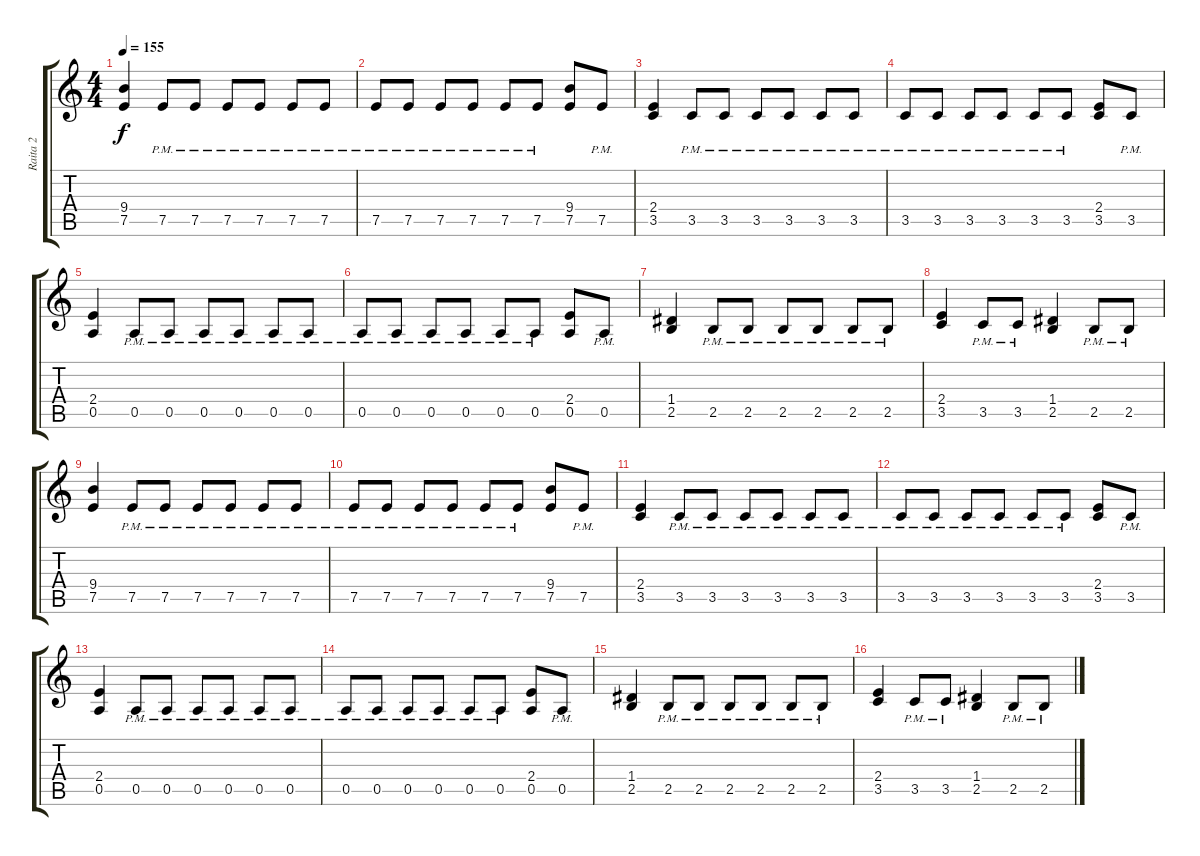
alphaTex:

\track ("Raita 2" "Raita 2") {instrument overdrivenguitar}
\staff {score tabs}
\tuning (E4 B3 G3 D3 A2 E2) {hide}
\ts (4 4)
\tempo 155
\clef g2
\ks c
(9.4 7.5).4{dy f} 7.5{pm}.8 7.5{pm}.8 7.5{pm}.8 7.5{pm}.8 7.5{pm}.8 7.5{pm}.8 |
7.5{pm}.8 7.5{pm}.8 7.5{pm}.8 7.5{pm}.8 7.5{pm}.8 7.5{pm}.8 (9.4 7.5).8 7.5{pm}.8 |
(2.4 3.5).4 3.5{pm}.8 3.5{pm}.8 3.5{pm}.8 3.5{pm}.8 3.5{pm}.8 3.5{pm}.8 |
3.5{pm}.8 3.5{pm}.8 3.5{pm}.8 3.5{pm}.8 3.5{pm}.8 3.5{pm}.8 (2.4 3.5).8 3.5{pm}.8 |
(2.4 0.5).4 0.5{pm}.8 0.5{pm}.8 0.5{pm}.8 0.5{pm}.8 0.5{pm}.8 0.5{pm}.8 |
0.5{pm}.8 0.5{pm}.8 0.5{pm}.8 0.5{pm}.8 0.5{pm}.8 0.5{pm}.8 (2.4 0.5).8 0.5{pm}.8 |
(1.4 2.5).4 2.5{pm}.8 2.5{pm}.8 2.5{pm}.8 2.5{pm}.8 2.5{pm}.8 2.5{pm}.8 |
(2.4 3.5).4 3.5{pm}.8 3.5{pm}.8 (1.4 2.5).4 2.5{pm}.8 2.5{pm}.8 |
(9.4 7.5).4 7.5{pm}.8 7.5{pm}.8 7.5{pm}.8 7.5{pm}.8 7.5{pm}.8 7.5{pm}.8 |
7.5{pm}.8 7.5{pm}.8 7.5{pm}.8 7.5{pm}.8 7.5{pm}.8 7.5{pm}.8 (9.4 7.5).8 7.5{pm}.8 |
(2.4 3.5).4 3.5{pm}.8 3.5{pm}.8 3.5{pm}.8 3.5{pm}.8 3.5{pm}.8 3.5{pm}.8 |
3.5{pm}.8 3.5{pm}.8 3.5{pm}.8 3.5{pm}.8 3.5{pm}.8 3.5{pm}.8 (2.4 3.5).8 3.5{pm}.8 |
(2.4 0.5).4 0.5{pm}.8 0.5{pm}.8 0.5{pm}.8 0.5{pm}.8 0.5{pm}.8 0.5{pm}.8 |
0.5{pm}.8 0.5{pm}.8 0.5{pm}.8 0.5{pm}.8 0.5{pm}.8 0.5{pm}.8 (2.4 0.5).8 0.5{pm}.8 |
(1.4 2.5).4 2.5{pm}.8 2.5{pm}.8 2.5{pm}.8 2.5{pm}.8 2.5{pm}.8 2.5{pm}.8 |
(2.4 3.5).4 3.5{pm}.8 3.5{pm}.8 (1.4 2.5).4 2.5{pm}.8 2.5{pm}.8
